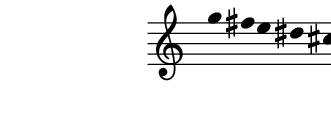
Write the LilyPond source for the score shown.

\version "2.10.33"

\score {
  \new Staff \with {
    \remove "Time_signature_engraver" }{
      \time 9/4
      \relative c''' {
        \override Stem #'transparent = ##t
        g4 fis e dis cis c bes a
      }
    }
  \layout {
    \context {
      \Staff \consists "Horizontal_bracket_engraver"
    }
  }
  \midi {}
}
\paper {
  paper-width = 5.6\cm
  paper-height = 3\cm
  line-width = 6.5\cm
  top-margin = -.1\cm
  left-margin = -1.2\cm
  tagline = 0
}
